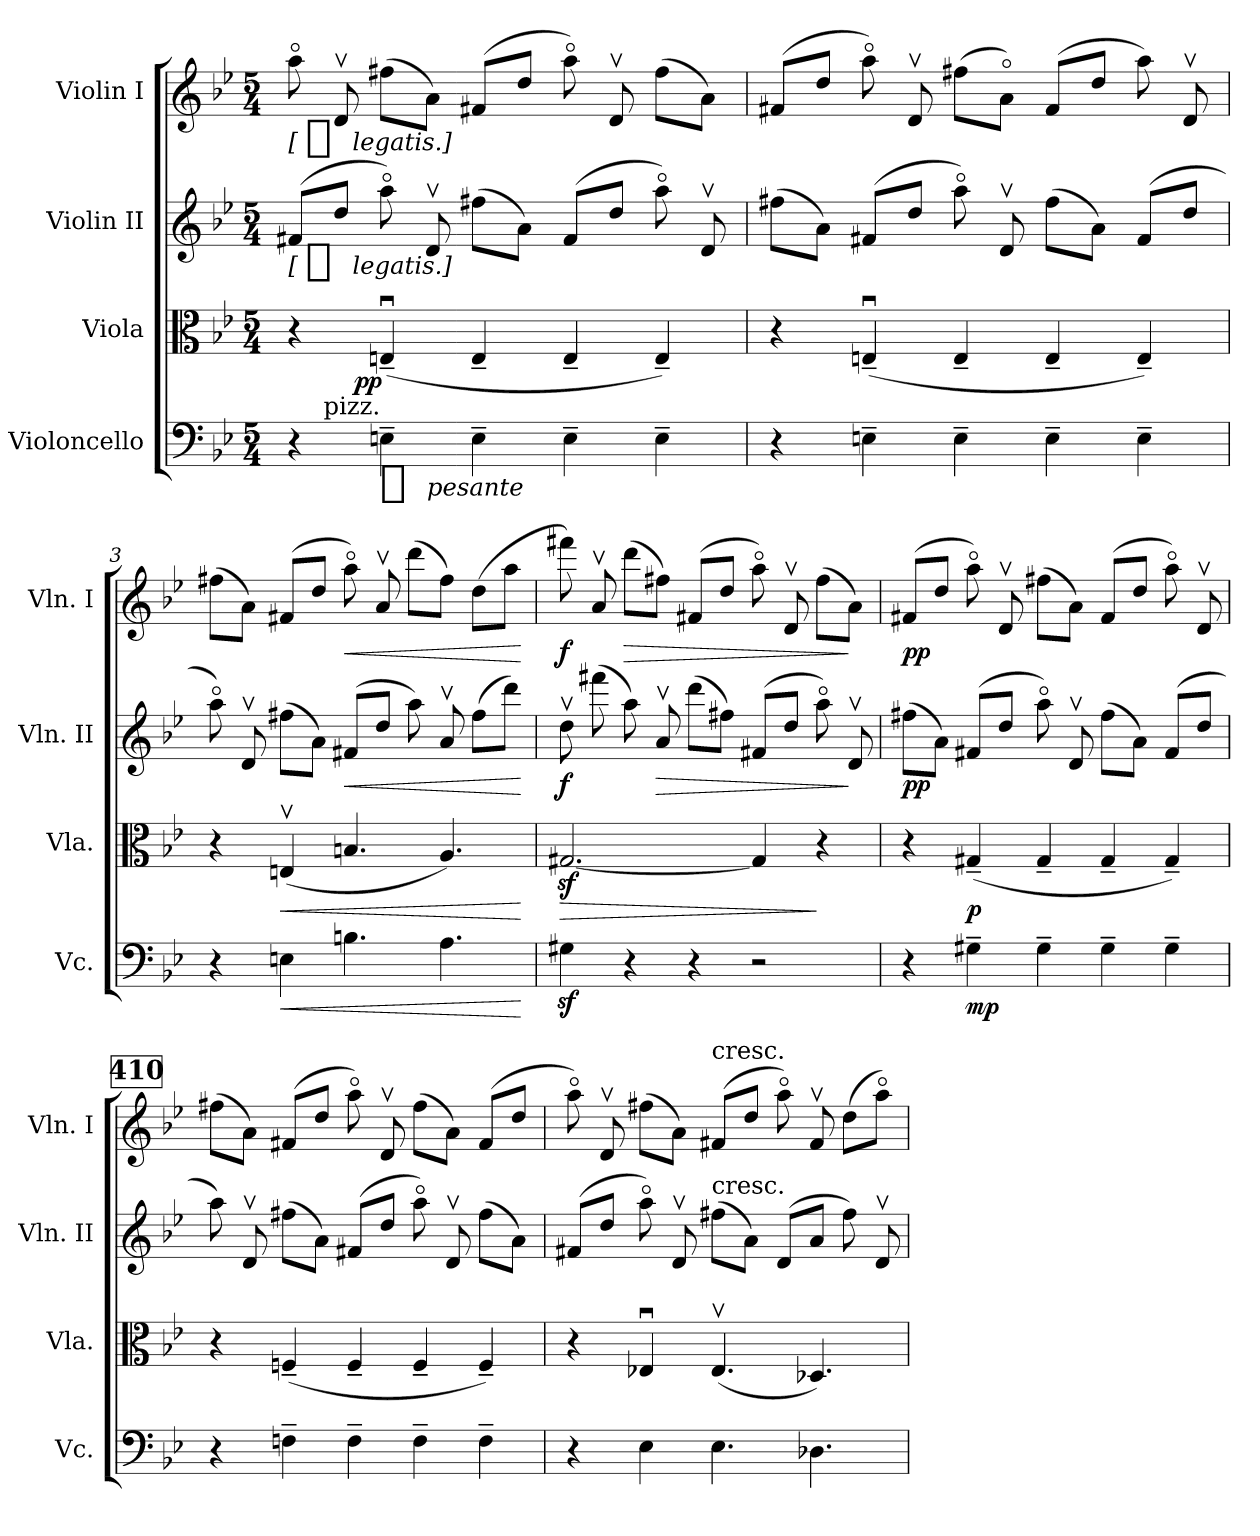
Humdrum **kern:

**kern	**dynam	**kern	**dynam	**kern	**dynam	**kern	**dynam
*part4	*part4	*part3	*part3	*part2	*part2	*part1	*part1
*staff4	*staff4	*staff3	*staff3	*staff2	*staff2	*staff1	*staff1
*I"Violoncello	*	*I"Viola	*	*I"Violin II	*	*I"Violin I	*
*I'Vc.	*	*I'Vla.	*	*I'Vln. II	*	*I'Vln. I	*
*clefF4	*	*clefC3	*	*clefG2	*	*clefG2	*
*k[b-e-]	*	*k[b-e-]	*	*k[b-e-]	*	*k[b-e-]	*
*M5/4	*	*M5/4	*	*M5/4	*	*M5/4	*
=1	=1	=1	=1	=1	=1	=1	=1
!	!	!	!	!	!LO:DY:t=[ %s legatis.]	!	!LO:DY:t=[ %s legatis.]
4r	.	4r	.	(8f#XL	pp	8aaoi	pp
.	.	.	.	8ddJ	.	8dv	.
!LO:TX:a:rj:t=pizz.	!	!	!	!	!	!	!
!	!LO:DY:b:t=%s pesante	!	!LO:DY:rj	!	!	!	!
4En~"	p	(4En~>u	pp	8aao)	.	(8ff#XL	.
.	.	.	.	8dv	.	8aJ)	.
4E~"	.	4E~>	.	(8ff#XL	.	(8f#XL	.
.	.	.	.	8aJ)	.	8ddJ	.
4E~"	.	4E~>	.	(8f#L	.	8aao)	.
.	.	.	.	8ddJ	.	8dv	.
4E~"	.	4E~>)	.	8aao)	.	(8ff#L	.
.	.	.	.	8dv	.	8aJ)	.
=2	=2	=2	=2	=2	=2	=2	=2
4r	.	4r	.	(8ff#XL	.	(8f#XL	.
.	.	.	.	8aJ)	.	8ddJ	.
4En~"	.	(4En~>u	.	(8f#XL	.	8aao)	.
.	.	.	.	8ddJ	.	8dv	.
4E~"	.	4E~>	.	8aao)	.	(8ff#XL	.
.	.	.	.	8dv	.	8aoJ)	.
4E~"	.	4E~>	.	(8ff#L	.	(8f#L	.
.	.	.	.	8aJ)	.	8ddJ	.
4E~"	.	4E~>)	.	(8f#L	.	8aa)	.
.	.	.	.	8ddJ	.	8dv	.
=3	=3	=3	=3	=3	=3	=3	=3
4r	.	4r	.	8aao)	.	(8ff#XL	.
.	.	.	.	8dv	.	8aJ)	.
!	!LO:HP:b	!	!LO:HP:b	!	!	!	!
4En"	<	(4Env	<	(8ff#XL	.	(8f#XL	.
.	.	.	.	8aJ)	.	8ddJ	.
!	!	!	!	!	!LO:HP:b	!	!LO:HP:b
4.Bn"	.	4.Bn	.	(8f#XL	<	8aao)	<
.	.	.	.	8ddJ	.	8av	.
.	.	.	.	8aa)	.	(8dddL	.
4.A"	.	4.A)	.	8av	.	8ff#J)	.
.	.	.	.	(8ff#L	.	(8ddL	.
.	.	.	.	8dddJ)	.	8aaJ	.
.	[	.	[	.	[	.	[
=4	=4	=4	=4	=4	=4	=4	=4
!	!	!	!LO:HP:b	!	!	!	!
4G#Xz"	.	[2.G#Xz	>	8ddv	f	8fff#X)	f
.	.	.	.	(8fff#X	.	8av	.
!	!	!	!	!	!	!	!LO:HP:b
4r	.	.	.	8aa)	.	(8dddL	>
!	!	!	!	!	!LO:HP:b	!	!
.	.	.	.	8av	>	8ff#XJ)	.
4r	.	.	.	(8dddL	.	(8f#XL	.
.	.	.	.	8ff#XJ)	.	8ddJ	.
2r	.	4G#]	.	(8f#XL	.	8aao)	.
.	.	.	.	8ddJ	.	8dv	.
.	.	4r	]	8aao)	.	(8ff#L	.
.	.	.	.	8dv	]	8aJ)	]
=5	=5	=5	=5	=5	=5	=5	=5
4r	.	4r	.	(8ff#XL	pp	(8f#XL	pp
.	.	.	.	8aJ)	.	8ddJ	.
4G#X~"	mp	(4G#X~>	p	(8f#XL	.	8aao)	.
.	.	.	.	8ddJ	.	8dv	.
4G#~"	.	4G#~>	.	8aao)	.	(8ff#XL	.
.	.	.	.	8dv	.	8aJ)	.
4G#~"	.	4G#~>	.	(8ff#L	.	(8f#L	.
.	.	.	.	8aJ)	.	8ddJ	.
4G#~"	.	4G#~>)	.	(8f#L	.	8aao)	.
.	.	.	.	8ddJ	.	8dv	.
!!LO:REH:place=s1:t=410
=6	=6	=6	=6	=6	=6	=6	=6
4r	.	4r	.	8aa)	.	(8ff#XL	.
.	.	.	.	8dv	.	8aJ)	.
4Fn~"	.	(4Fn~>	.	(8ff#XL	.	(8f#XL	.
.	.	.	.	8aJ)	.	8ddJ	.
4F~"	.	4F~>	.	(8f#XL	.	8aao)	.
.	.	.	.	8ddJ	.	8dv	.
4F~"	.	4F~>	.	8aao)	.	(8ff#L	.
.	.	.	.	8dv	.	8aJ)	.
4F~"	.	4F~>)	.	(8ff#L	.	(8f#L	.
.	.	.	.	8aJ)	.	8ddJ	.
=7	=7	=7	=7	=7	=7	=7	=7
4r	.	4r	.	(8f#XL	.	8aao)	.
.	.	.	.	8ddJ	.	8dv	.
4E-"	.	4E-Xu	.	8aao)	.	(8ff#XL	.
.	.	.	.	8dv	.	8aJ)	.
!	!	!	!	!	!	!LO:TX:t=cresc.	!
!	!	!	!	!LO:TX:t=cresc.	!	!	!
4.E-"	.	(4.E-v	.	(8ff#XL	.	(8f#XL	.
.	.	.	.	8aJ)	.	8ddJ	.
.	.	.	.	(8dL	.	8aao)	.
4.D-X"	.	4.D-X)	.	8aJ	.	8f#v	.
.	.	.	.	8ff#)	.	(8ddL	.
.	.	.	.	8dv	.	8aaoJ)	.
=	=	=	=	=	=	=	=
*-	*-	*-	*-	*-	*-	*-	*-
